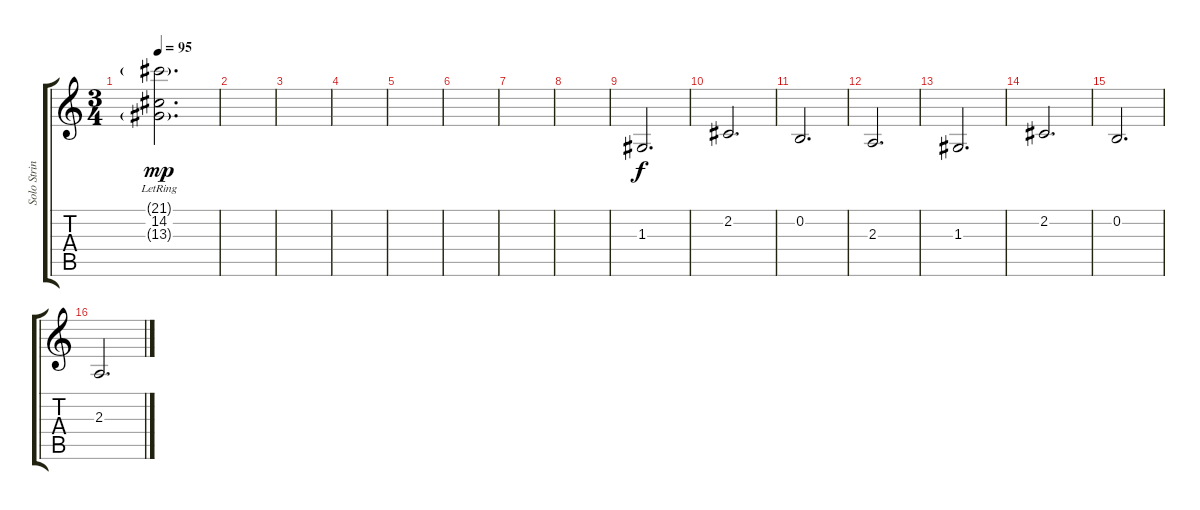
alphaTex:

\track ("Solo String" "Solo Strin") {instrument stringensemble1}
\staff {score tabs}
\tuning (E4 B3 G3 D3 A2 E2) {hide}
\ts (3 4)
\tempo 95
\clef g2
\ks c
(21.1{g lr} 14.2{lr} 13.3{g lr}).2{d dy mp volume 8} |
|
|
|
|
|
|
|
1.3.2{d dy f} |
2.2.2{d} |
0.2.2{d} |
2.3.2{d} |
1.3.2{d} |
2.2.2{d} |
0.2.2{d} |
2.3.2{d}
